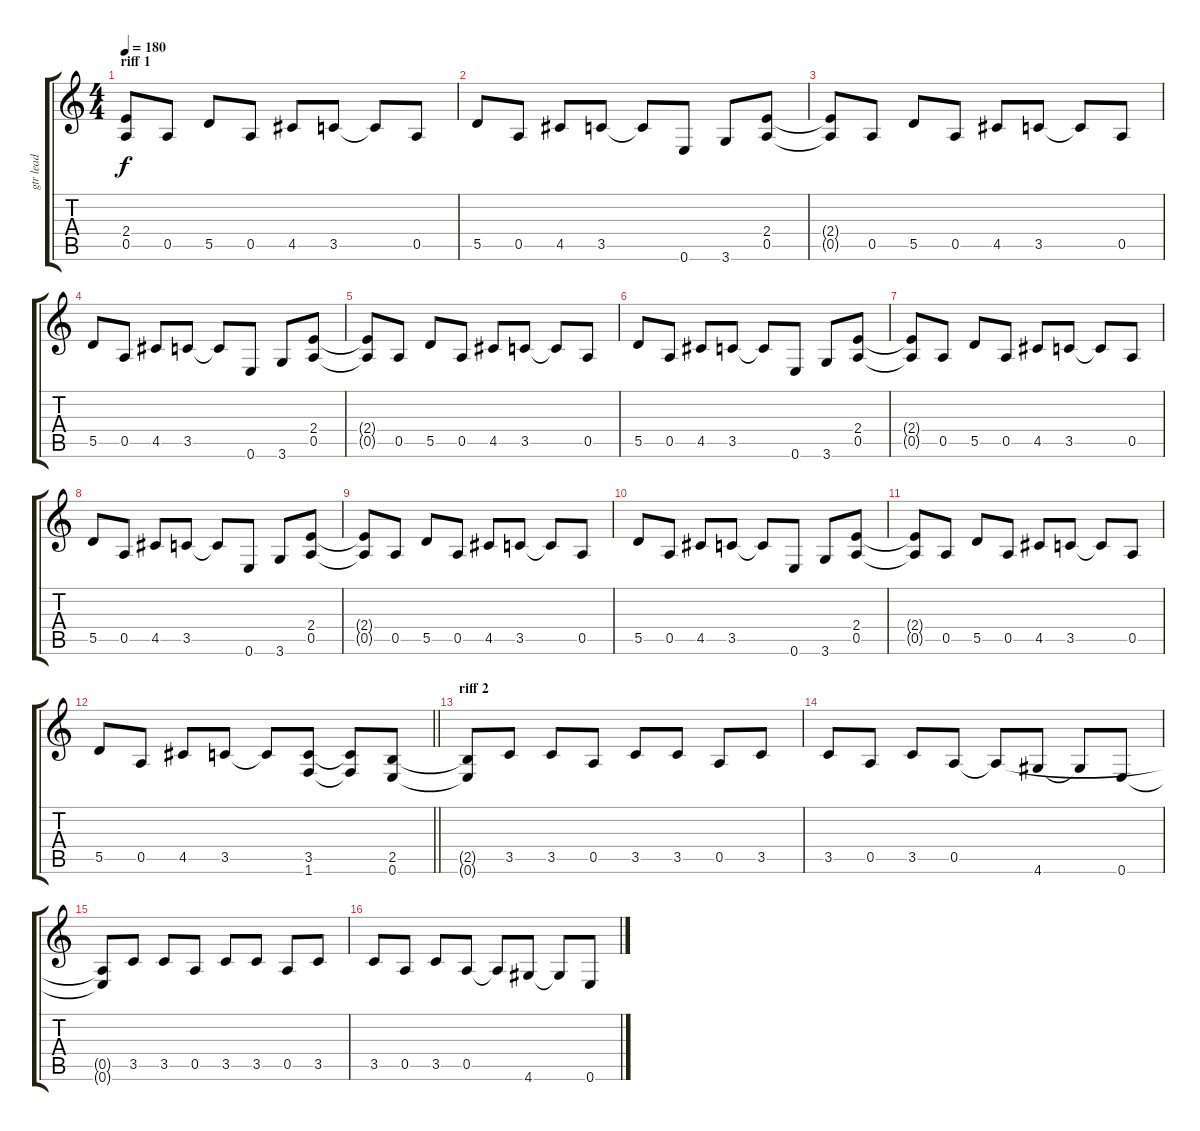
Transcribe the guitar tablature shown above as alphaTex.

\track ("gtr lead" "gtr lead") {instrument distortionguitar}
\staff {score tabs}
\tuning (E4 B3 G3 D3 A2 E2) {hide}
\ts (4 4)
\section ("" "riff 1")
\tempo 180
\clef g2
\ks c
(2.4{t} 0.5{t}).8{dy f} 0.5.8 5.5.8 0.5.8 4.5.8 3.5.8 3.5{t}.8 0.5.8 |
5.5.8 0.5.8 4.5.8 3.5.8 3.5{t}.8 0.6.8 3.6.8 (2.4 0.5).8 |
(2.4{t} 0.5{t}).8 0.5.8 5.5.8 0.5.8 4.5.8 3.5.8 3.5{t}.8 0.5.8 |
5.5.8 0.5.8 4.5.8 3.5.8 3.5{t}.8 0.6.8 3.6.8 (2.4 0.5).8 |
(2.4{t} 0.5{t}).8 0.5.8 5.5.8 0.5.8 4.5.8 3.5.8 3.5{t}.8 0.5.8 |
5.5.8 0.5.8 4.5.8 3.5.8 3.5{t}.8 0.6.8 3.6.8 (2.4 0.5).8 |
(2.4{t} 0.5{t}).8 0.5.8 5.5.8 0.5.8 4.5.8 3.5.8 3.5{t}.8 0.5.8 |
5.5.8 0.5.8 4.5.8 3.5.8 3.5{t}.8 0.6.8 3.6.8 (2.4 0.5).8 |
(2.4{t} 0.5{t}).8 0.5.8 5.5.8 0.5.8 4.5.8 3.5.8 3.5{t}.8 0.5.8 |
5.5.8 0.5.8 4.5.8 3.5.8 3.5{t}.8 0.6.8 3.6.8 (2.4 0.5).8 |
(2.4{t} 0.5{t}).8 0.5.8 5.5.8 0.5.8 4.5.8 3.5.8 3.5{t}.8 0.5.8 |
\barLineRight lightlight
5.5.8 0.5.8 4.5.8 3.5.8 3.5{t}.8 (3.5 1.6).8 (3.5{t} 1.6{t}).8 (2.5 0.6).8 |
\section ("" "riff 2")
(2.5{t} 0.6{t}).8 3.5.8 3.5.8 0.5.8 3.5.8 3.5.8 0.5.8 3.5.8 |
3.5.8 0.5.8 3.5.8 0.5.8 0.5{t}.8 4.6.8 4.6{t}.8 0.6.8 |
(0.5{t} 0.6{t}).8 3.5.8 3.5.8 0.5.8 3.5.8 3.5.8 0.5.8 3.5.8 |
3.5.8 0.5.8 3.5.8 0.5.8 0.5{t}.8 4.6.8 4.6{t}.8 0.6.8
